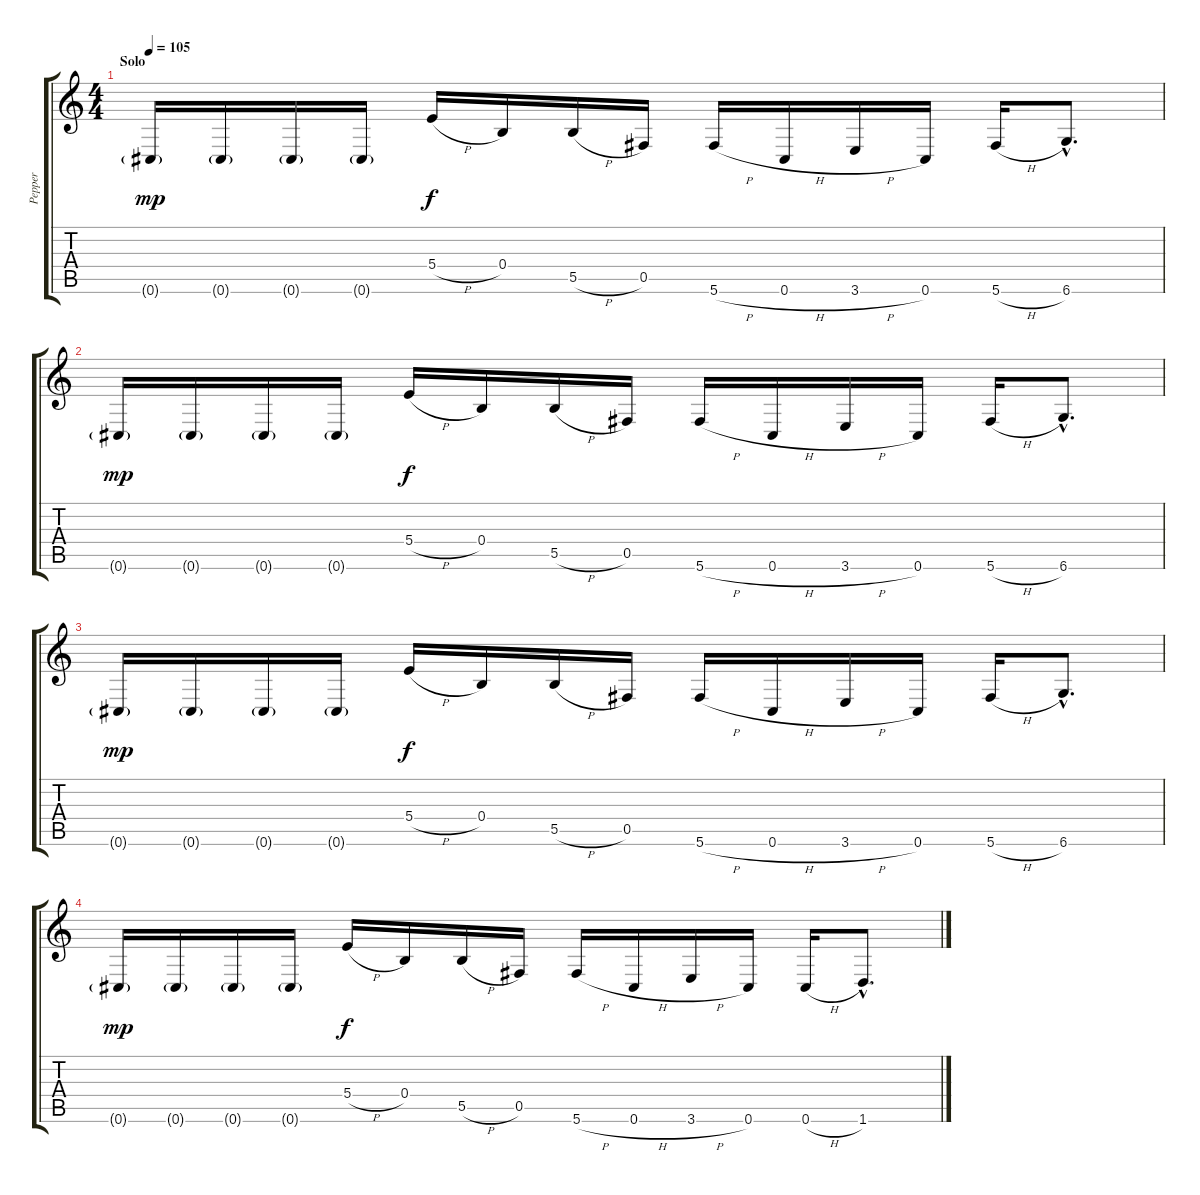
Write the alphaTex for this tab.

\track ("Pepper" "Pepper") {instrument distortionguitar}
\staff {score tabs}
\tuning (Db4 Ab3 E3 B2 Gb2 Db2) {hide}
\ts (4 4)
\section ("" "Solo")
\tempo 105
\clef g2
\ks c
0.6{g}.16{dy mp} 0.6{g}.16 0.6{g}.16 0.6{g}.16 5.4{h}.16{dy f} 0.4.16 5.5{h}.16 0.5.16 5.6{h}.16 0.6{h}.16 3.6{h}.16 0.6.16 5.6{h}.16 6.6{hac}.8{d} |
0.6{g}.16{dy mp} 0.6{g}.16 0.6{g}.16 0.6{g}.16 5.4{h}.16{dy f} 0.4.16 5.5{h}.16 0.5.16 5.6{h}.16 0.6{h}.16 3.6{h}.16 0.6.16 5.6{h}.16 6.6{hac}.8{d} |
0.6{g}.16{dy mp} 0.6{g}.16 0.6{g}.16 0.6{g}.16 5.4{h}.16{dy f} 0.4.16 5.5{h}.16 0.5.16 5.6{h}.16 0.6{h}.16 3.6{h}.16 0.6.16 5.6{h}.16 6.6{hac}.8{d} |
0.6{g}.16{dy mp} 0.6{g}.16 0.6{g}.16 0.6{g}.16 5.4{h}.16{dy f} 0.4.16 5.5{h}.16 0.5.16 5.6{h}.16 0.6{h}.16 3.6{h}.16 0.6.16 0.6{h}.16 1.6{hac}.8{d}
